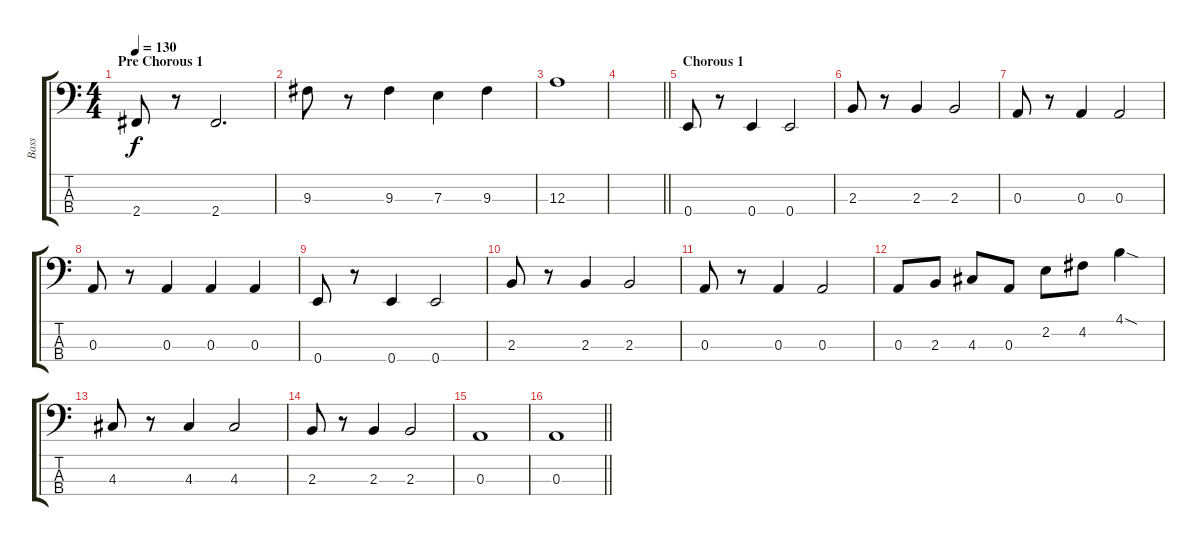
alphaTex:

\track ("Bass" "Bass") {instrument electricbassfinger}
\staff {score tabs}
\tuning (G2 D2 A1 E1) {hide}
\ts (4 4)
\section ("" "Pre Chorous 1")
\tempo 130
\clef f4
\ks c
2.4.8{dy f} r.8 2.4.2{d} |
9.3.8 r.8 9.3.4 7.3.4 9.3.4 |
12.3.1 |
\barLineRight lightlight
|
\section ("" "Chorous 1")
0.4.8 r.8 0.4.4 0.4.2 |
2.3.8 r.8 2.3.4 2.3.2 |
0.3.8 r.8 0.3.4 0.3.2 |
0.3.8 r.8 0.3.4 0.3.4 0.3.4 |
0.4.8 r.8 0.4.4 0.4.2 |
2.3.8 r.8 2.3.4 2.3.2 |
0.3.8 r.8 0.3.4 0.3.2 |
0.3.8 2.3.8 4.3.8 0.3.8 2.2.8 4.2.8 4.1{sod}.4 |
4.3.8 r.8 4.3.4 4.3.2 |
2.3.8 r.8 2.3.4 2.3.2 |
0.3.1 |
\barLineRight lightlight
0.3.1
